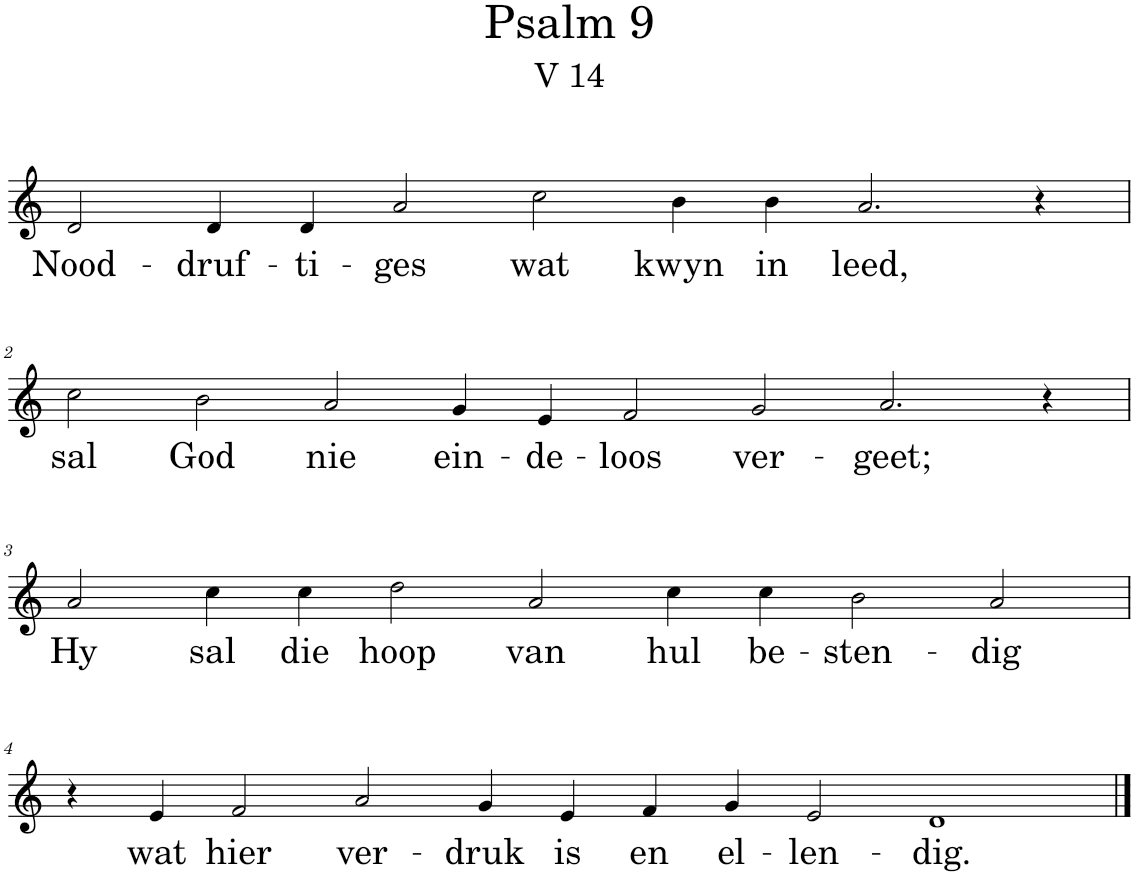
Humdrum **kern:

**kern	**text
*part1	*part1
*staff1	*staff1
*I"Pipe Organ	*
*I'Org.	*
*clefG2	*
*k[]	*
*M14/4	*
=1	=1
!	!LO:LY:b
2d/	Nood-
!	!LO:LY:b
4d/	-druf-
!	!LO:LY:b
4d/	-ti-
!	!LO:LY:b
2a/	-ges
!	!LO:LY:b
2cc\	wat
!	!LO:LY:b
4b\	kwyn
!	!LO:LY:b
4b\	in
!	!LO:LY:b
2.a/	leed,
4r	.
!!LO:LB:g=z
=2	=2
*M16/4	*
!	!LO:LY:b
2cc\	sal
!	!LO:LY:b
2b\	God
!	!LO:LY:b
2a/	nie
!	!LO:LY:b
4g/	ein-
!	!LO:LY:b
4e/	-de-
!	!LO:LY:b
2f/	-loos
!	!LO:LY:b
2g/	ver-
!	!LO:LY:b
2.a/	-geet;
4r	.
!!LO:LB:g=z
=3	=3
*M14/4	*
!	!LO:LY:b
2a/	Hy
!	!LO:LY:b
4cc\	sal
!	!LO:LY:b
4cc\	die
!	!LO:LY:b
2dd\	hoop
!	!LO:LY:b
2a/	van
!	!LO:LY:b
4cc\	hul
!	!LO:LY:b
4cc\	be-
!	!LO:LY:b
2b\	-sten-
!	!LO:LY:b
2a/	-dig
!!LO:LB:g=z
=4	=4
*M16/4	*
4r	.
!	!LO:LY:b
4e/	wat
!	!LO:LY:b
2f/	hier
!	!LO:LY:b
2a/	ver-
!	!LO:LY:b
4g/	-druk
!	!LO:LY:b
4e/	is
!	!LO:LY:b
4f/	en
!	!LO:LY:b
4g/	el-
!	!LO:LY:b
2e/	-len-
!	!LO:LY:b
1d	-dig.
==	==
*-	*-
